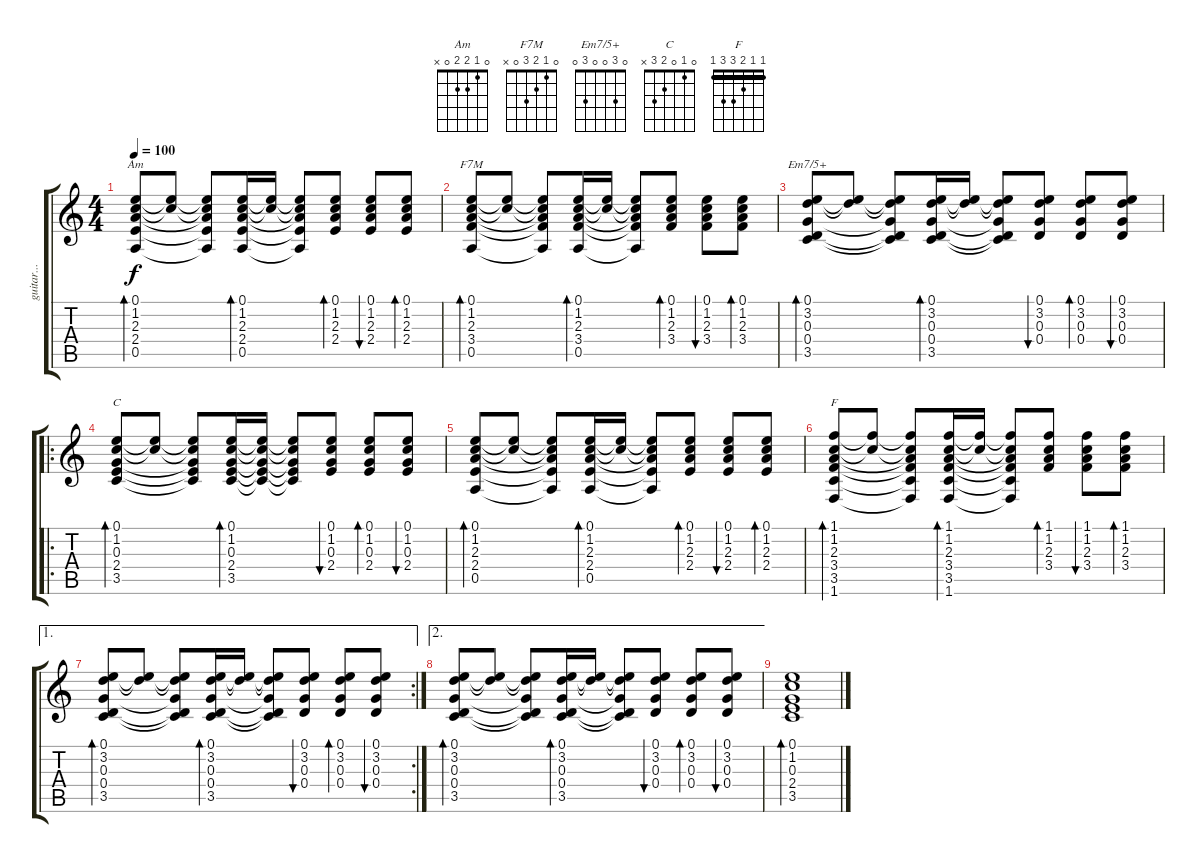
\track ("guitar..." "guitar...") {instrument acousticguitarsteel}
\staff {score tabs}
\tuning (E4 B3 G3 D3 A2 E2) {hide}
\chord ("Am" 0 1 2 2 0 x)
\chord ("F7M" 0 1 2 3 0 x)
\chord ("Em7/5+" 0 3 0 0 3 0)
\chord ("C" 0 1 0 2 3 x)
\chord ("F" 1 1 2 3 3 1) {barre 1}
\ts (4 4)
\tempo 100
\clef g2
\ks c
(0.1 1.2 2.3 2.4 0.5).8{bd 30 ch "Am" dy f} (0.1{t} 1.2{t}).8 (0.1{t} 1.2{t} 2.3{t} 2.4{t} 0.5{t}).8 (0.1 1.2 2.3 2.4 0.5).16{bd 30} (0.1{t} 1.2{t}).16 (0.1{t} 1.2{t} 2.3{t} 2.4{t} 0.5{t}).8 (0.1 1.2 2.3 2.4).8{bd 30} (0.1 1.2 2.3 2.4).8{bu 30} (0.1 1.2 2.3 2.4).8{bd 30} |
(0.1 1.2 2.3 3.4 0.5).8{bd 30 ch "F7M"} (0.1{t} 1.2{t}).8 (0.1{t} 1.2{t} 2.3{t} 3.4{t} 0.5{t}).8 (0.1 1.2 2.3 3.4 0.5).16{bd 30} (0.1{t} 1.2{t}).16 (0.1{t} 1.2{t} 2.3{t} 3.4{t} 0.5{t}).8 (0.1 1.2 2.3 3.4).8{bd 30} (0.1 1.2 2.3 3.4).8{bu 30} (0.1 1.2 2.3 3.4).8{bd 30} |
(0.1 3.2 0.3 0.4 3.5).8{bd 30 ch "Em7/5+"} (0.1{t} 3.2{t}).8 (0.1{t} 3.2{t} 0.3{t} 0.4{t} 3.5{t}).8 (0.1 3.2 0.3 0.4 3.5).16{bd 30} (0.1{t} 3.2{t}).16 (0.1{t} 3.2{t} 0.3{t} 0.4{t} 3.5{t}).8 (0.1 3.2 0.3 0.4).8{bu 30} (0.1 3.2 0.3 0.4).8{bd 30} (0.1 3.2 0.3 0.4).8{bu 30} |
\ro
(0.1 1.2 0.3 2.4 3.5).8{bd 30 ch "C"} (0.1{t} 1.2{t}).8 (0.1{t} 1.2{t} 0.3{t} 2.4{t} 3.5{t}).8 (0.1 1.2 0.3 2.4 3.5).16{bd 30} (0.1{t} 1.2{t} 0.3{t} 2.4{t} 3.5{t}).16 (0.1{t} 1.2{t} 0.3{t} 2.4{t} 3.5{t}).8 (0.1 1.2 0.3 2.4).8{bu 30} (0.1 1.2 0.3 2.4).8{bd 30} (0.1 1.2 0.3 2.4).8{bu 30} |
(0.1 1.2 2.3 2.4 0.5).8{bd 30} (0.1{t} 1.2{t}).8 (0.1{t} 1.2{t} 2.3{t} 2.4{t} 0.5{t}).8 (0.1 1.2 2.3 2.4 0.5).16{bd 30} (0.1{t} 1.2{t}).16 (0.1{t} 1.2{t} 2.3{t} 2.4{t} 0.5{t}).8 (0.1 1.2 2.3 2.4).8{bd 30} (0.1 1.2 2.3 2.4).8{bu 30} (0.1 1.2 2.3 2.4).8{bd 30} |
(1.1 1.2 2.3 3.4 3.5 1.6).8{bd 30 ch "F"} (1.1{t} 1.2{t}).8 (1.1{t} 1.2{t} 2.3{t} 3.4{t} 3.5{t} 1.6{t}).8 (1.1 1.2 2.3 3.4 3.5 1.6).16{bd 30} (1.1{t} 1.2{t}).16 (1.1{t} 1.2{t} 2.3{t} 3.4{t} 3.5{t} 1.6{t}).8 (1.1 1.2 2.3 3.4).8{bd 30} (1.1 1.2 2.3 3.4).8{bu 30} (1.1 1.2 2.3 3.4).8{bd 30} |
\ae 1
\rc 2
(0.1 3.2 0.3 0.4 3.5).8{bd 30} (0.1{t} 3.2{t}).8 (0.1{t} 3.2{t} 0.3{t} 0.4{t} 3.5{t}).8 (0.1 3.2 0.3 0.4 3.5).16{bd 30} (0.1{t} 3.2{t}).16 (0.1{t} 3.2{t} 0.3{t} 0.4{t} 3.5{t}).8 (0.1 3.2 0.3 0.4).8{bu 30} (0.1 3.2 0.3 0.4).8{bd 30} (0.1 3.2 0.3 0.4).8{bu 30} |
\ae 2
(0.1 3.2 0.3 0.4 3.5).8{bd 30} (0.1{t} 3.2{t}).8 (0.1{t} 3.2{t} 0.3{t} 0.4{t} 3.5{t}).8 (0.1 3.2 0.3 0.4 3.5).16{bd 30} (0.1{t} 3.2{t}).16 (0.1{t} 3.2{t} 0.3{t} 0.4{t} 3.5{t}).8 (0.1 3.2 0.3 0.4).8{bu 30} (0.1 3.2 0.3 0.4).8{bd 30} (0.1 3.2 0.3 0.4).8{bu 30} |
(0.1 1.2 0.3 2.4 3.5).1{bd 240}
